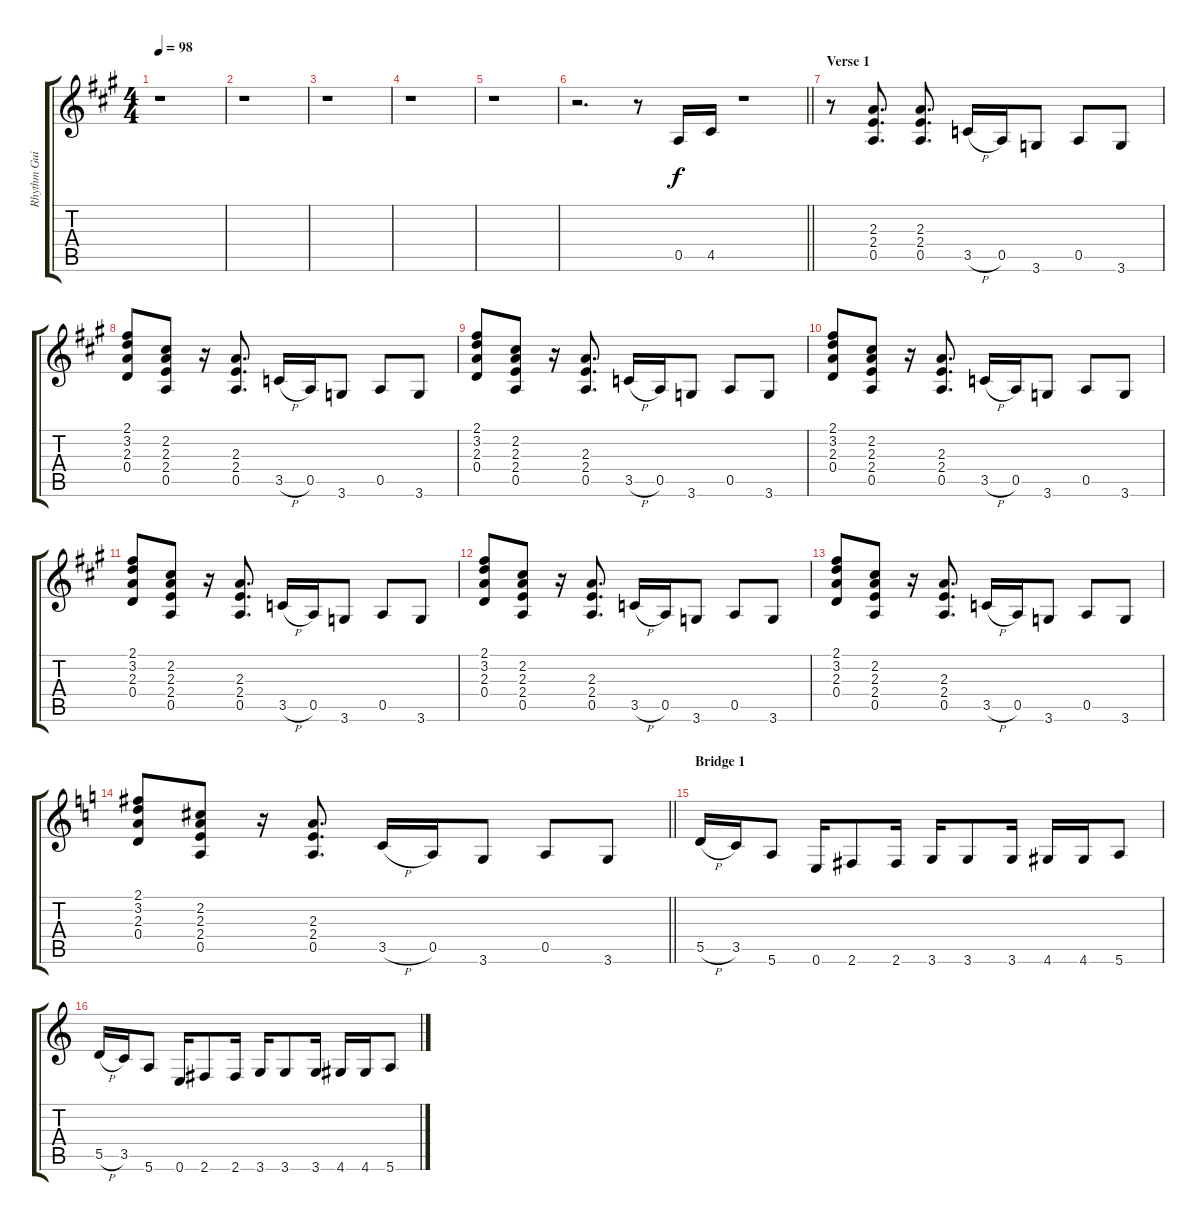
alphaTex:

\track ("Rhythm Guitar -- Brad Whitford" "Rhythm Gui") {instrument distortionguitar}
\staff {score tabs}
\tuning (E4 B3 G3 D3 A2 E2) {hide}
\ts (4 4)
\tempo 98
\clef g2
\ks a
r.1{dy f} |
r.1 |
r.1 |
r.1 |
r.1 |
\barLineRight lightlight
r.2{d} r.8 0.5.16 4.5.16 r.1 |
\section ("" "Verse 1")
r.8 (2.3 2.4 0.5).8{d} (2.3 2.4 0.5).8{d} 3.5{h}.16 0.5.16 3.6.8 0.5.8 3.6.8 |
(2.1 3.2 2.3 0.4).8 (2.2 2.3 2.4 0.5).8 r.16 (2.3 2.4 0.5).8{d} 3.5{h}.16 0.5.16 3.6.8 0.5.8 3.6.8 |
(2.1 3.2 2.3 0.4).8 (2.2 2.3 2.4 0.5).8 r.16 (2.3 2.4 0.5).8{d} 3.5{h}.16 0.5.16 3.6.8 0.5.8 3.6.8 |
(2.1 3.2 2.3 0.4).8 (2.2 2.3 2.4 0.5).8 r.16 (2.3 2.4 0.5).8{d} 3.5{h}.16 0.5.16 3.6.8 0.5.8 3.6.8 |
(2.1 3.2 2.3 0.4).8 (2.2 2.3 2.4 0.5).8 r.16 (2.3 2.4 0.5).8{d} 3.5{h}.16 0.5.16 3.6.8 0.5.8 3.6.8 |
(2.1 3.2 2.3 0.4).8 (2.2 2.3 2.4 0.5).8 r.16 (2.3 2.4 0.5).8{d} 3.5{h}.16 0.5.16 3.6.8 0.5.8 3.6.8 |
(2.1 3.2 2.3 0.4).8 (2.2 2.3 2.4 0.5).8 r.16 (2.3 2.4 0.5).8{d} 3.5{h}.16 0.5.16 3.6.8 0.5.8 3.6.8 |
\barLineRight lightlight
\ks c
(2.1 3.2 2.3 0.4).8 (2.2 2.3 2.4 0.5).8 r.16 (2.3 2.4 0.5).8{d} 3.5{h}.16 0.5.16 3.6.8 0.5.8 3.6.8 |
\section ("" "Bridge 1")
5.5{h}.16 3.5.16 5.6.8 0.6.16 2.6.8 2.6.16 3.6.16 3.6.8 3.6.16 4.6.16 4.6.16 5.6.8 |
5.5{h}.16 3.5.16 5.6.8 0.6.16 2.6.8 2.6.16 3.6.16 3.6.8 3.6.16 4.6.16 4.6.16 5.6.8
